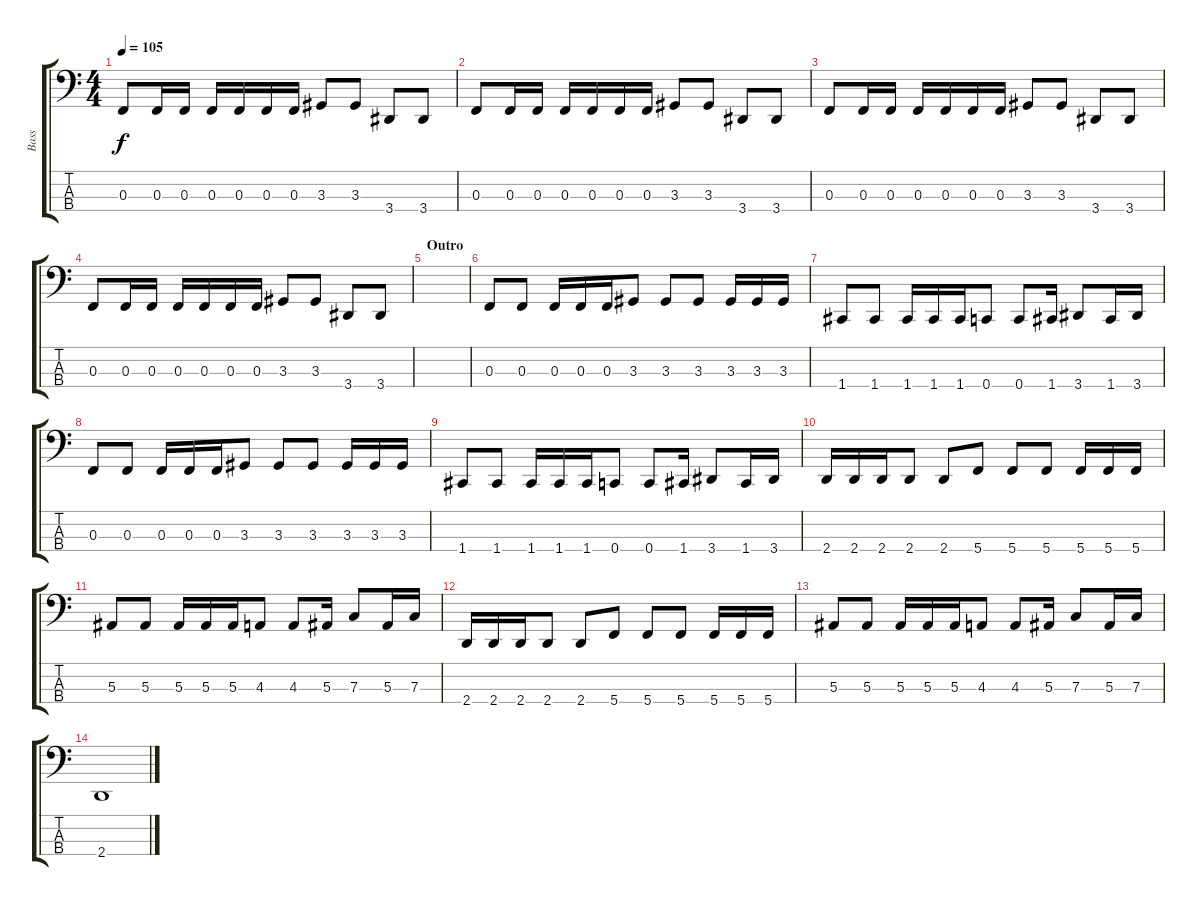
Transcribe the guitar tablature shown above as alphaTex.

\track ("Bass" "Bass") {instrument electricbassfinger}
\staff {score tabs}
\tuning (Eb2 Bb1 F1 C1) {hide}
\ts (4 4)
\tempo 105
\clef f4
\ks c
0.3.8{dy f} 0.3.16 0.3.16 0.3.16 0.3.16 0.3.16 0.3.16 3.3.8 3.3.8 3.4.8 3.4.8 |
0.3.8 0.3.16 0.3.16 0.3.16 0.3.16 0.3.16 0.3.16 3.3.8 3.3.8 3.4.8 3.4.8 |
0.3.8 0.3.16 0.3.16 0.3.16 0.3.16 0.3.16 0.3.16 3.3.8 3.3.8 3.4.8 3.4.8 |
0.3.8 0.3.16 0.3.16 0.3.16 0.3.16 0.3.16 0.3.16 3.3.8 3.3.8 3.4.8 3.4.8 |
\section ("" "Outro")
|
0.3.8 0.3.8 0.3.16 0.3.16 0.3.16 3.3.8 3.3.8 3.3.8 3.3.16 3.3.16 3.3.16 |
1.4.8 1.4.8 1.4.16 1.4.16 1.4.16 0.4.8 0.4.8 1.4.16 3.4.8 1.4.16 3.4.16 |
0.3.8 0.3.8 0.3.16 0.3.16 0.3.16 3.3.8 3.3.8 3.3.8 3.3.16 3.3.16 3.3.16 |
1.4.8 1.4.8 1.4.16 1.4.16 1.4.16 0.4.8 0.4.8 1.4.16 3.4.8 1.4.16 3.4.16 |
2.4.16 2.4.16 2.4.16 2.4.8 2.4.8 5.4.8 5.4.8 5.4.8 5.4.16 5.4.16 5.4.16 |
5.3.8 5.3.8 5.3.16 5.3.16 5.3.16 4.3.8 4.3.8 5.3.16 7.3.8 5.3.16 7.3.16 |
2.4.16 2.4.16 2.4.16 2.4.8 2.4.8 5.4.8 5.4.8 5.4.8 5.4.16 5.4.16 5.4.16 |
5.3.8 5.3.8 5.3.16 5.3.16 5.3.16 4.3.8 4.3.8 5.3.16 7.3.8 5.3.16 7.3.16 |
2.4.1
